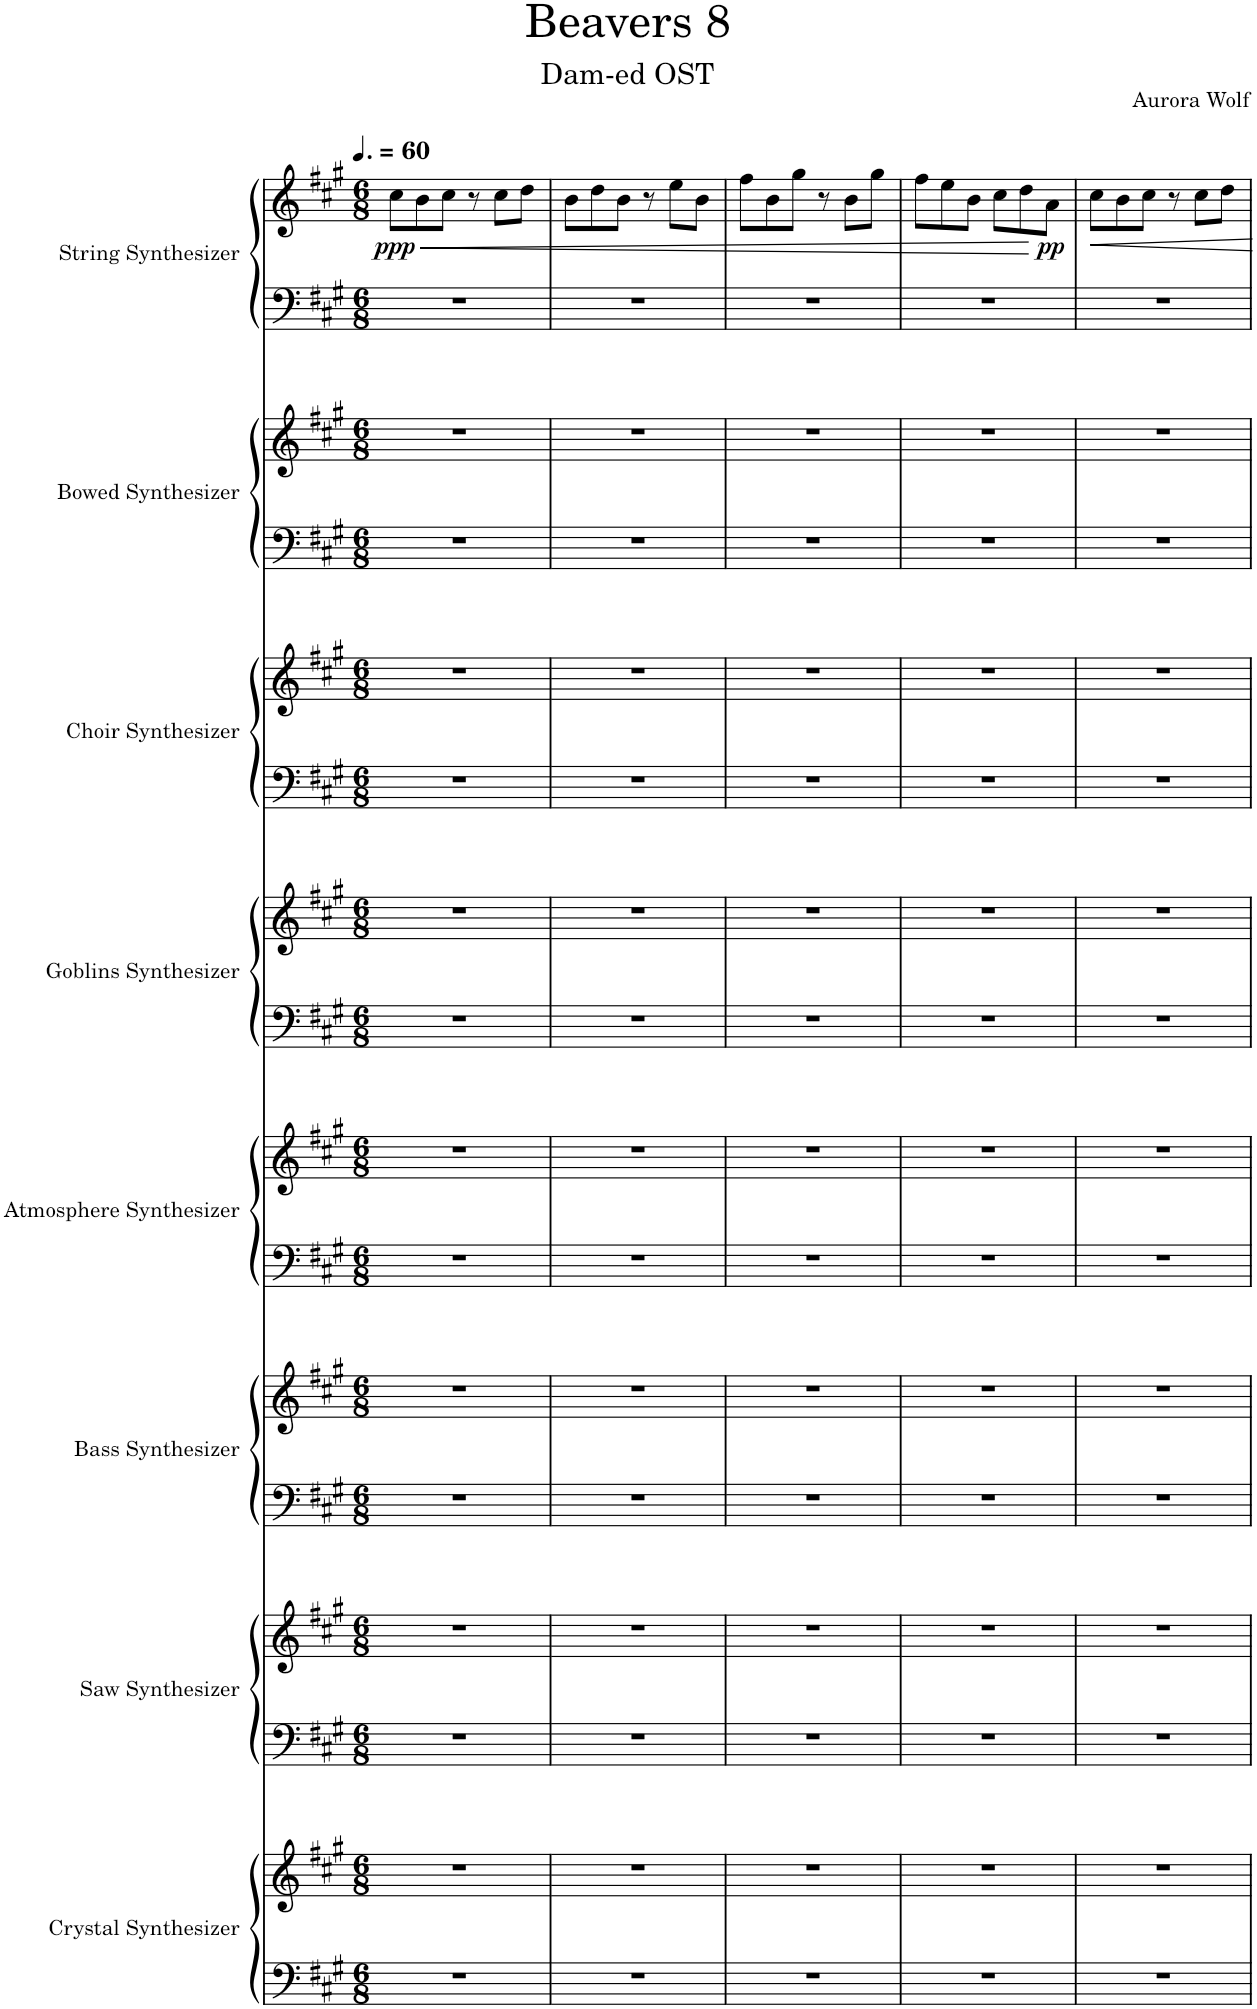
**kern	**kern	**kern	**kern	**kern	**kern	**kern	**kern	**kern	**kern	**kern	**kern	**kern	**kern	**kern	**kern	**dynam
*part8	*part8	*part7	*part7	*part6	*part6	*part5	*part5	*part4	*part4	*part3	*part3	*part2	*part2	*part1	*part1	*part1
*staff16	*staff15	*staff14	*staff13	*staff12	*staff11	*staff10	*staff9	*staff8	*staff7	*staff6	*staff5	*staff4	*staff3	*staff2	*staff1	*staff1/2
*I"Crystal Synthesizer	*	*I"Saw Synthesizer	*	*I"Bass Synthesizer	*	*I"Atmosphere Synthesizer	*	*I"Goblins Synthesizer	*	*I"Choir Synthesizer	*	*I"Bowed Synthesizer	*	*I"String Synthesizer	*	*
*I'Synth.	*	*I'Synth.	*	*I'Synth.	*	*I'Synth.	*	*I'Synth.	*	*I'Synth.	*	*I'Synth.	*	*I'Synth.	*	*
*clefF4	*clefG2	*clefF4	*clefG2	*clefF4	*clefG2	*clefF4	*clefG2	*clefF4	*clefG2	*clefF4	*clefG2	*clefF4	*clefG2	*clefF4	*clefG2	*
*k[f#c#g#]	*k[f#c#g#]	*k[f#c#g#]	*k[f#c#g#]	*k[f#c#g#]	*k[f#c#g#]	*k[f#c#g#]	*k[f#c#g#]	*k[f#c#g#]	*k[f#c#g#]	*k[f#c#g#]	*k[f#c#g#]	*k[f#c#g#]	*k[f#c#g#]	*k[f#c#g#]	*k[f#c#g#]	*
*M6/8	*M6/8	*M6/8	*M6/8	*M6/8	*M6/8	*M6/8	*M6/8	*M6/8	*M6/8	*M6/8	*M6/8	*M6/8	*M6/8	*M6/8	*M6/8	*
*MM90	*MM90	*MM90	*MM90	*MM90	*MM90	*MM90	*MM90	*MM90	*MM90	*MM90	*MM90	*MM90	*MM90	*MM90	*MM90	*
=1	=1	=1	=1	=1	=1	=1	=1	=1	=1	=1	=1	=1	=1	=1	=1	=1
!	!	!	!	!	!	!	!	!	!	!	!	!	!	!	!	!LO:HP:b
!	!	!	!	!	!	!	!	!	!	!	!	!	!	!	!	!LO:DY:n=1:b
2.r	2.r	2.r	2.r	2.r	2.r	2.r	2.r	2.r	2.r	2.r	2.r	2.r	2.r	2.r	8cc#\L	< ppp
.	.	.	.	.	.	.	.	.	.	.	.	.	.	.	8b\	.
.	.	.	.	.	.	.	.	.	.	.	.	.	.	.	8cc#\J	.
.	.	.	.	.	.	.	.	.	.	.	.	.	.	.	8r	.
.	.	.	.	.	.	.	.	.	.	.	.	.	.	.	8cc#\L	.
.	.	.	.	.	.	.	.	.	.	.	.	.	.	.	8dd\J	.
=2	=2	=2	=2	=2	=2	=2	=2	=2	=2	=2	=2	=2	=2	=2	=2	=2
2.r	2.r	2.r	2.r	2.r	2.r	2.r	2.r	2.r	2.r	2.r	2.r	2.r	2.r	2.r	8b\L	.
.	.	.	.	.	.	.	.	.	.	.	.	.	.	.	8dd\	.
.	.	.	.	.	.	.	.	.	.	.	.	.	.	.	8b\J	.
.	.	.	.	.	.	.	.	.	.	.	.	.	.	.	8r	.
.	.	.	.	.	.	.	.	.	.	.	.	.	.	.	8ee\L	.
.	.	.	.	.	.	.	.	.	.	.	.	.	.	.	8b\J	.
=3	=3	=3	=3	=3	=3	=3	=3	=3	=3	=3	=3	=3	=3	=3	=3	=3
2.r	2.r	2.r	2.r	2.r	2.r	2.r	2.r	2.r	2.r	2.r	2.r	2.r	2.r	2.r	8ff#\L	.
.	.	.	.	.	.	.	.	.	.	.	.	.	.	.	8b\	.
.	.	.	.	.	.	.	.	.	.	.	.	.	.	.	8gg#\J	.
.	.	.	.	.	.	.	.	.	.	.	.	.	.	.	8r	.
.	.	.	.	.	.	.	.	.	.	.	.	.	.	.	8b\L	.
.	.	.	.	.	.	.	.	.	.	.	.	.	.	.	8gg#\J	.
=4	=4	=4	=4	=4	=4	=4	=4	=4	=4	=4	=4	=4	=4	=4	=4	=4
2.r	2.r	2.r	2.r	2.r	2.r	2.r	2.r	2.r	2.r	2.r	2.r	2.r	2.r	2.r	8ff#\L	.
.	.	.	.	.	.	.	.	.	.	.	.	.	.	.	8ee\	.
.	.	.	.	.	.	.	.	.	.	.	.	.	.	.	8b\J	.
.	.	.	.	.	.	.	.	.	.	.	.	.	.	.	8cc#\L	.
.	.	.	.	.	.	.	.	.	.	.	.	.	.	.	8dd\	.
!	!	!	!	!	!	!	!	!	!	!	!	!	!	!	!	!LO:DY:n=1:b
.	.	.	.	.	.	.	.	.	.	.	.	.	.	.	8a\J	[ pp
=5	=5	=5	=5	=5	=5	=5	=5	=5	=5	=5	=5	=5	=5	=5	=5	=5
2.r	2.r	2.r	2.r	2.r	2.r	2.r	2.r	2.r	2.r	2.r	2.r	2.r	2.r	2.r	8cc#\L	.
.	.	.	.	.	.	.	.	.	.	.	.	.	.	.	8b\	.
.	.	.	.	.	.	.	.	.	.	.	.	.	.	.	8cc#\J	.
.	.	.	.	.	.	.	.	.	.	.	.	.	.	.	8r	.
.	.	.	.	.	.	.	.	.	.	.	.	.	.	.	8cc#\L	.
.	.	.	.	.	.	.	.	.	.	.	.	.	.	.	8dd\J	.
=	=	=	=	=	=	=	=	=	=	=	=	=	=	=	=	=
*-	*-	*-	*-	*-	*-	*-	*-	*-	*-	*-	*-	*-	*-	*-	*-	*-
